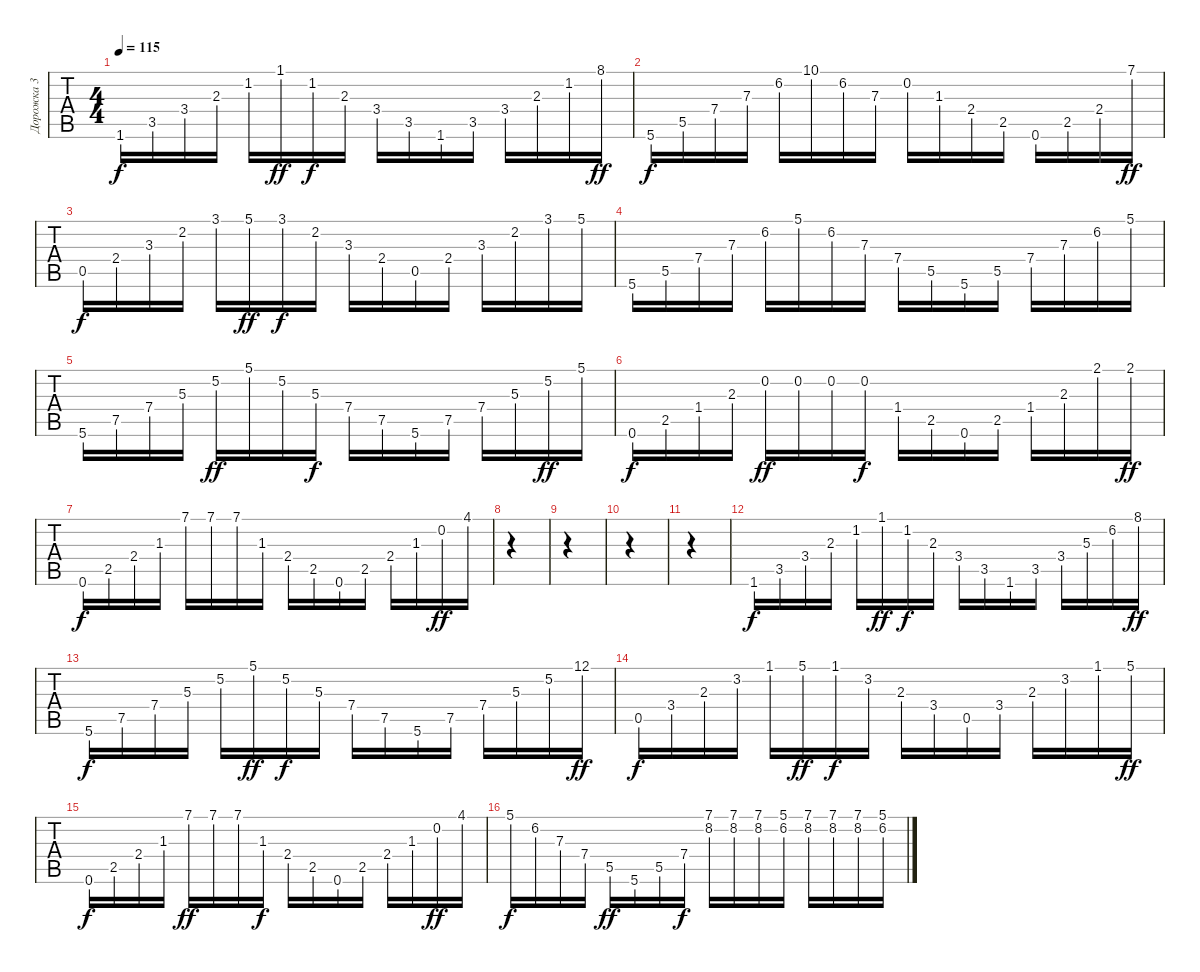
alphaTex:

\track ("Дорожка 3" "Дорожка 3") {instrument acousticguitarsteel}
\staff {tabs}
\tuning (E4 B3 G3 D3 A2 E2) {hide}
\ts (4 4)
\tempo 115
\clef g2
\ks c
1.6.16{dy f} 3.5.16 3.4.16 2.3.16 1.2.16 1.1.16{dy ff} 1.2.16{dy f} 2.3.16 3.4.16 3.5.16 1.6.16 3.5.16 3.4.16 2.3.16 1.2.16 8.1.16{dy ff} |
5.6.16{dy f} 5.5.16 7.4.16 7.3.16 6.2.16 10.1.16 6.2.16 7.3.16 0.2.16 1.3.16 2.4.16 2.5.16 0.6.16 2.5.16 2.4.16 7.1.16{dy ff} |
0.5.16{dy f} 2.4.16 3.3.16 2.2.16 3.1.16 5.1.16{dy ff} 3.1.16{dy f} 2.2.16 3.3.16 2.4.16 0.5.16 2.4.16 3.3.16 2.2.16 3.1.16 5.1.16 |
5.6.16 5.5.16 7.4.16 7.3.16 6.2.16 5.1.16 6.2.16 7.3.16 7.4.16 5.5.16 5.6.16 5.5.16 7.4.16 7.3.16 6.2.16 5.1.16 |
5.6.16{instrument tremolostrings} 7.5.16 7.4.16 5.3.16 5.2.16{dy ff} 5.1.16 5.2.16 5.3.16{dy f} 7.4.16 7.5.16 5.6.16 7.5.16 7.4.16 5.3.16 5.2.16{dy ff} 5.1.16 |
0.6.16{dy f} 2.5.16 1.4.16 2.3.16 0.2.16{dy ff} 0.2.16 0.2.16 0.2.16{dy f} 1.4.16 2.5.16 0.6.16 2.5.16 1.4.16 2.3.16 2.1.16 2.1.16{dy ff} |
0.6.16{dy f} 2.5.16 2.4.16 1.3.16 7.1.16 7.1.16 7.1.16 1.3.16 2.4.16 2.5.16 0.6.16 2.5.16 2.4.16 1.3.16 0.2.16{dy ff} 4.1.16 |
|
|
|
|
1.6.16{dy f instrument tremolostrings} 3.5.16 3.4.16 2.3.16 1.2.16 1.1.16{dy ff} 1.2.16{dy f} 2.3.16 3.4.16 3.5.16 1.6.16 3.5.16 3.4.16 5.3.16 6.2.16 8.1.16{dy ff} |
5.6.16{dy f} 7.5.16 7.4.16 5.3.16 5.2.16 5.1.16{dy ff} 5.2.16{dy f} 5.3.16 7.4.16 7.5.16 5.6.16 7.5.16 7.4.16 5.3.16 5.2.16 12.1.16{dy ff} |
0.5.16{dy f} 3.4.16 2.3.16 3.2.16 1.1.16 5.1.16{dy ff} 1.1.16{dy f} 3.2.16 2.3.16 3.4.16 0.5.16 3.4.16 2.3.16 3.2.16 1.1.16 5.1.16{dy ff} |
0.6.16{dy f} 2.5.16 2.4.16 1.3.16 7.1.16{dy ff} 7.1.16 7.1.16 1.3.16{dy f} 2.4.16 2.5.16 0.6.16 2.5.16 2.4.16 1.3.16 0.2.16{dy ff} 4.1.16 |
5.1.16{dy f} 6.2.16 7.3.16 7.4.16 5.5.16{dy ff} 5.6.16 5.5.16 7.4.16{dy f} (7.1 8.2).16 (7.1 8.2).16 (7.1 8.2).16 (5.1 6.2).16 (7.1 8.2).16 (7.1 8.2).16 (7.1 8.2).16 (5.1 6.2).16
